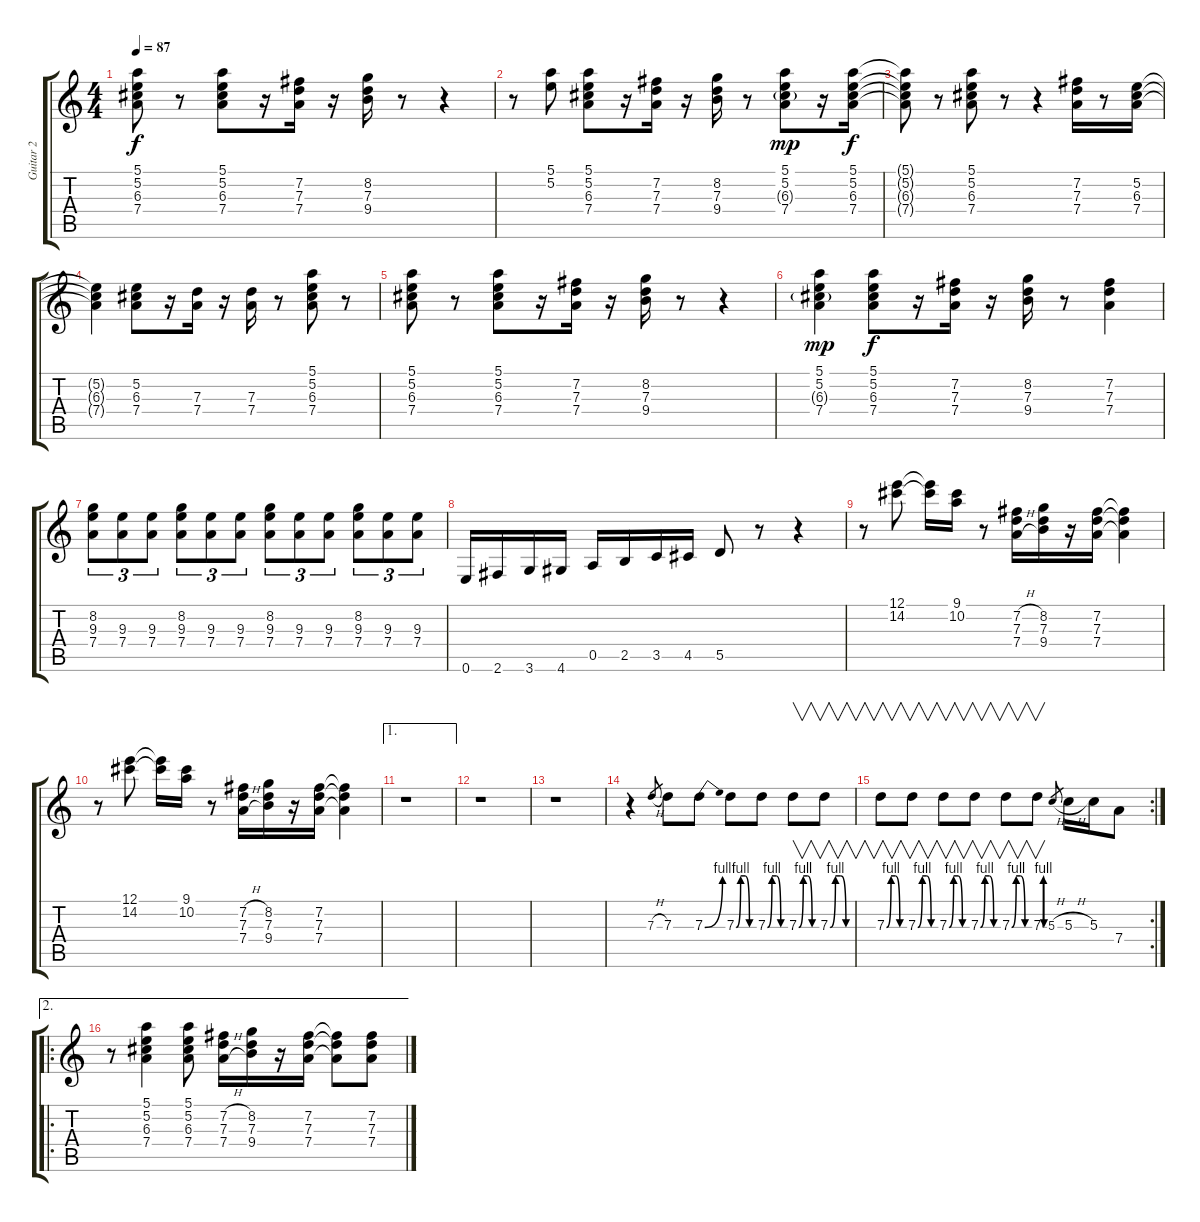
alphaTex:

\track ("Guitar 2" "Guitar 2") {instrument distortionguitar}
\staff {score tabs}
\tuning (E4 B3 G3 D3 A2 E2) {hide}
\ts (4 4)
\tempo 87
\clef g2
\ks c
(5.1 5.2 6.3 7.4).8{dy f} r.8 (5.1 5.2 6.3 7.4).8 r.16 (7.2 7.3 7.4).16 r.16 (8.2 7.3 9.4).16 r.8 r.4 |
r.8 (5.1 5.2).8 (5.1 5.2 6.3 7.4).8 r.16 (7.2 7.3 7.4).16 r.16 (8.2 7.3 9.4).16 r.8 (5.1 5.2 6.3{g} 7.4).8{dy mp} r.16 (5.1 5.2 6.3 7.4).16{dy f} |
(5.1{t} 5.2{t} 6.3{t} 7.4{t}).8 r.8 (5.1 5.2 6.3 7.4).8 r.8 r.4 (7.2 7.3 7.4).16 r.8 (5.2 6.3 7.4).16 |
(5.2{t} 6.3{t} 7.4{t}).4 (5.2 6.3 7.4).8 r.16 (7.3 7.4).16 r.16 (7.3 7.4).16 r.8 (5.1 5.2 6.3 7.4).8 r.8 |
(5.1 5.2 6.3 7.4).8 r.8 (5.1 5.2 6.3 7.4).8 r.16 (7.2 7.3 7.4).16 r.16 (8.2 7.3 9.4).16 r.8 r.4 |
(5.1 5.2 6.3{g} 7.4).4{dy mp} (5.1 5.2 6.3 7.4).8{dy f} r.16 (7.2 7.3 7.4).16 r.16 (8.2 7.3 9.4).16 r.8 (7.2 7.3 7.4).4 |
(8.2 9.3 7.4).8{tu (3 2)} (9.3 7.4).8{tu (3 2)} (9.3 7.4).8{tu (3 2)} (8.2 9.3 7.4).8{tu (3 2)} (9.3 7.4).8{tu (3 2)} (9.3 7.4).8{tu (3 2)} (8.2 9.3 7.4).8{tu (3 2)} (9.3 7.4).8{tu (3 2)} (9.3 7.4).8{tu (3 2)} (8.2 9.3 7.4).8{tu (3 2)} (9.3 7.4).8{tu (3 2)} (9.3 7.4).8{tu (3 2)} |
0.6.16 2.6.16 3.6.16 4.6.16 0.5.16 2.5.16 3.5.16 4.5.16 5.5.8 r.8 r.4 |
r.8 (12.1 14.2).8 (12.1{t} 14.2{t}).16 (9.1 10.2).16 r.8 (7.2{h} 7.3{h} 7.4{h}).16 (8.2 7.3 9.4).16 r.16 (7.2 7.3 7.4).16 (7.2{t} 7.3{t} 7.4{t}).4 |
r.8 (12.1 14.2).8 (12.1{t} 14.2{t}).16 (9.1 10.2).16 r.8 (7.2{h} 7.3{h} 7.4{h}).16 (8.2 7.3 9.4).16 r.16 (7.2 7.3 7.4).16 (7.2{t} 7.3{t} 7.4{t}).4 |
\ae 1
r.1 |
r.1 |
r.1 |
r.4 7.3{h}.8{gr} 7.3.8 7.3{be (bend 0 0 60 4)}.8 7.3{be (custom 0 0 15 4 30 4 45 0 60 0)}.8 7.3{be (custom 0 0 15 4 30 4 45 0 60 0)}.8 7.3{be (custom 0 0 15 4 30 4 45 0 60 0)}.8{v} 7.3{be (custom 0 0 15 4 30 4 45 0 60 0)}.8{v} |
\rc 2
7.3{be (custom 0 0 15 4 30 4 45 0 60 0)}.8{v} 7.3{be (custom 0 0 15 4 30 4 45 0 60 0)}.8{v} 7.3{be (custom 0 0 15 4 30 4 45 0 60 0)}.8{v} 7.3{be (custom 0 0 15 4 30 4 45 0 60 0)}.8{v} 7.3{be (custom 0 0 15 4 30 4 45 0 60 0)}.8{v} 7.3{be (custom 0 0 15 4 30 4 45 0 60 0)}.8{v} 5.3{h}.8{gr} 5.3{h}.16 5.3.16 7.4.8 |
\ae 2
\ro
r.8 (5.1 5.2 6.3 7.4).4 (5.1 5.2 6.3 7.4).8 (7.2{h} 7.3{h} 7.4{h}).16 (8.2 7.3 9.4).16 r.16 (7.2 7.3 7.4).16 (7.2{t} 7.3{t} 7.4{t}).8 (7.2 7.3 7.4).8
